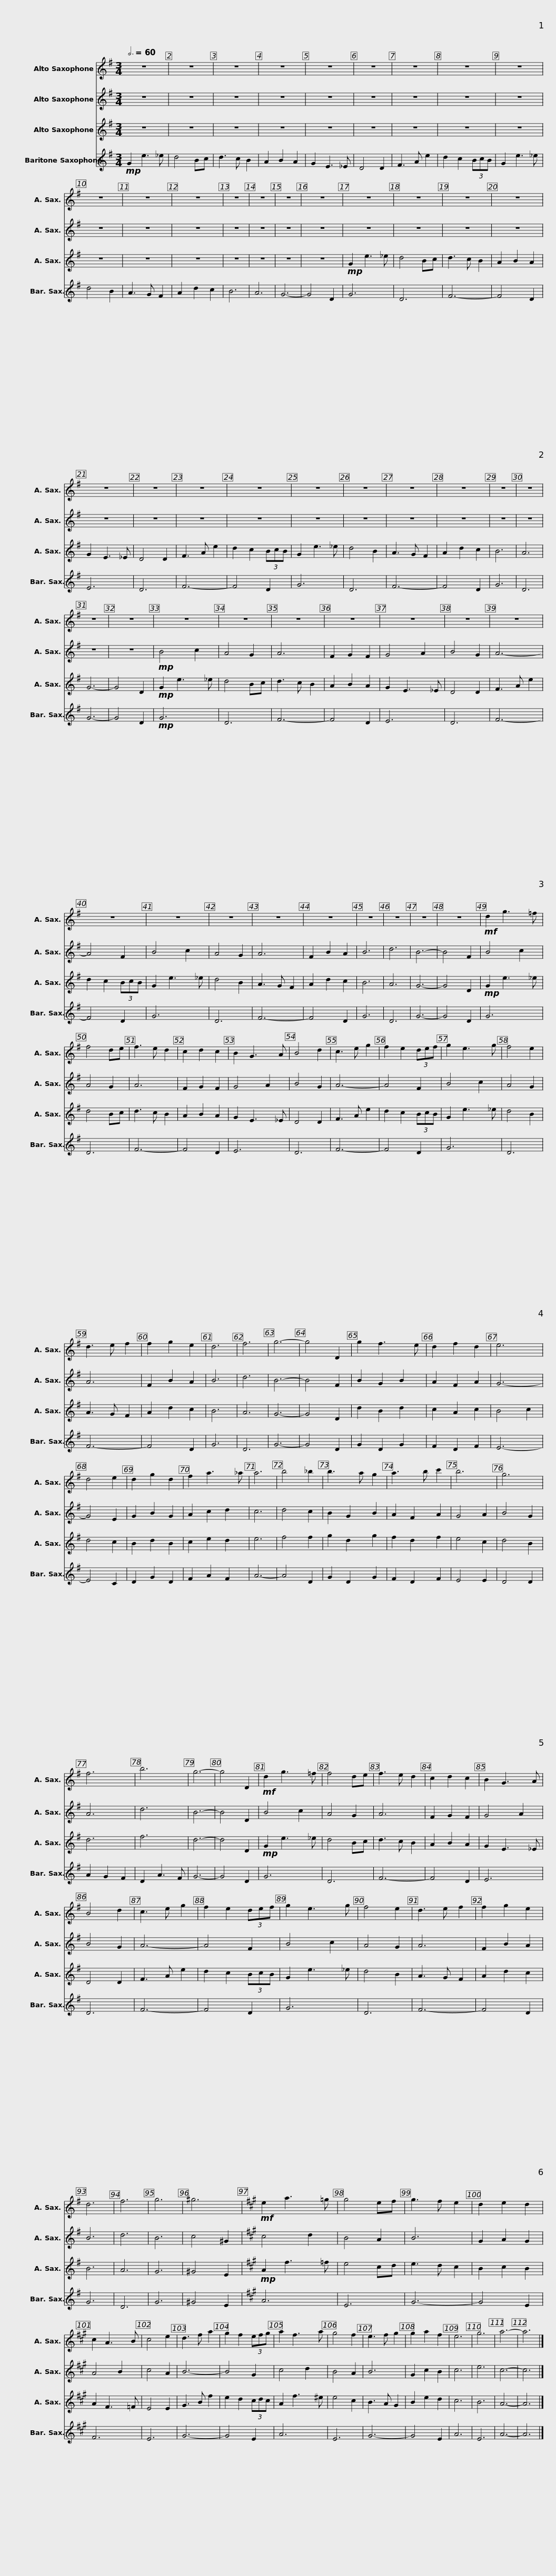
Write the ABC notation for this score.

X:1
%%score 1 2 3 4
L:1/8
Q:3/4=60
M:3/4
I:linebreak $
K:none
V:1 treble transpose=-9
V:2 treble transpose=-9
V:3 treble transpose=-9
V:4 treble transpose=-21
V:1
[K:G] z6 | z6 | z6 | z6 | z6 | %5
 z6 | z6 | z6 | z6 |$ z6 | %10
 z6 | z6 | z6 | z6 | z6 | %15
 z6 | z6 | z6 | z6 | z6 | %20
 z6 |$ z6 | z6 | z6 | z6 | %25
 z6 | z6 | z6 | z6 | z6 | %30
 z6 | z6 | z6 |$ z6 | z6 | %35
 z6 | z6 | z6 | z6 | z6 | %40
 z6 | z6 | z6 |$ z6 | z6 | %45
 z6 | z6 | z6 |!mf! d2 g3 =f | f4 de | %50
 f3 e d2 | c2 d2 c2 | B2 G3 A | B4 d2 | c3 e g2 |$ %55
 f2 e2 (3def | g2 e3 g | f4 e2 | d3 e f2 | f2 g2 e2 | %60
 d6 | f6 | g6- | g4 D2 | g2 f3 e | %65
 d2 f2 d2 | e6 |$ d4 e2 | d2 g2 d2 | f2 a3 _a | %70
 a6 | b4 _b2 | b3 a g2 | a3 b c'2 | b6 | %75
 g6 | f6 | b6 | g6- |$ g4 D2 | %80
!mf! d2 g3 =f | f4 de | f3 e d2 | c2 d2 c2 | B2 G3 A | %85
 B4 d2 | c3 e g2 | f2 e2 (3def | g2 e3 g | f4 e2 |$ %90
 d3 e f2 | f2 g2 e2 | d6 | f6 | g6 | %95
 ^g6 |[K:A]!mf! e2 a3 =g | g4 ef | g3 f e2 | d2 e2 d2 | %100
 c2 A3 B |$ c4 e2 | d3 f a2 | g2 f2 (3efg | a2 f3 a | %105
 g4 f2 | e3 f g2 | g2 a2 f2 | e6 | g6 | %110
 a6- | a6 |] %112
V:2
[K:G] z6 | z6 | z6 | z6 | z6 | %5
 z6 | z6 | z6 | z6 |$ z6 | %10
 z6 | z6 | z6 | z6 | z6 | %15
 z6 | z6 | z6 | z6 | z6 | %20
 z6 |$ z6 | z6 | z6 | z6 | %25
 z6 | z6 | z6 | z6 | z6 | %30
 z6 | z6 |!mp! B4 c2 |$ A4 G2 | A6 | %35
 F2 G2 F2 | G4 A2 | B4 G2 | A6- | A4 F2 | %40
 B4 c2 | A4 G2 | A6 |$ F2 B2 A2 | B6 | %45
 d6 | B6- | B4 F2 | B4 c2 | A4 G2 | %50
 A6 | F2 G2 F2 | G4 A2 | B4 G2 | A6- |$ %55
 A4 F2 | B4 c2 | A4 G2 | A6 | F2 B2 A2 | %60
 B6 | d6 | B6- | B4 F2 | B2 G2 B2 | %65
 A2 F2 A2 | G6- |$ G4 E2 | G2 B2 G2 | A2 c2 d2 | %70
 c6 | d4 c2 | B2 G2 B2 | A2 F2 A2 | G4 A2 | %75
 B4 G2 | A6 | d6 | B6- |$ B4 D2 | %80
 B4 c2 | A4 G2 | A6 | F2 G2 F2 | G4 A2 | %85
 B4 G2 | A6- | A4 F2 | B4 c2 | A4 G2 |$ %90
 A6 | F2 B2 A2 | B6 | d6 | B6 | %95
 c4 ^G2 |[K:A] c4 d2 | B4 A2 | B6 | G2 A2 G2 | %100
 A4 B2 |$ c4 A2 | B6- | B4 G2 | c4 d2 | %105
 B4 A2 | B6 | G2 c2 B2 | c6 | e6 | %110
 c6- | c6 |] %112
V:3
[K:G] z6 | z6 | z6 | z6 | z6 | %5
 z6 | z6 | z6 | z6 |$ z6 | %10
 z6 | z6 | z6 | z6 | z6 | %15
 z6 |!mp! G2 e3 _e | d4 Bc | d3 c B2 | A2 B2 A2 | %20
 G2 E3 _E |$ D4 D2 | F3 A e2 | d2 c2 (3BcB | G2 e3 _e | %25
 d4 B2 | A3 G F2 | A2 d2 c2 | B6 | A6 | %30
 G6- | G4 D2 |!mp! G2 e3 _e |$ d4 Bc | d3 c B2 | %35
 A2 B2 A2 | G2 E3 _E | D4 D2 | F3 A e2 | d2 c2 (3BcB | %40
 G2 e3 _e | d4 B2 | A3 G F2 |$ A2 d2 c2 | B6 | %45
 A6 | G6- | G4 D2 |!mp! G2 e3 _e | d4 Bc | %50
 d3 c B2 | A2 B2 A2 | G2 E3 _E | D4 D2 | F3 A e2 |$ %55
 d2 c2 (3BcB | G2 e3 _e | d4 B2 | A3 G F2 | A2 d2 c2 | %60
 B6 | A6 | G6- | G4 D2 | d2 B2 d2 | %65
 c2 A2 c2 | B4 c2 |$ d4 c2 | B2 d2 B2 | c2 e2 d2 | %70
 e6 | f4 f2 | g2 d2 g2 | f2 d2 f2 | e4 c2 | %75
 d4 B2 | d6 | f6 | d6- |$ d4 D2 | %80
!mp! G2 e3 _e | d4 Bc | d3 c B2 | A2 B2 A2 | G2 E3 _E | %85
 D4 D2 | F3 A e2 | d2 c2 (3BcB | G2 e3 _e | d4 B2 |$ %90
 A3 G F2 | A2 d2 c2 | B6 | A6 | G6 | %95
 ^G4 E2 |[K:A]!mp! A2 f3 =f | e4 cd | e3 d c2 | B2 c2 B2 | %100
 A2 F3 =F |$ E4 E2 | G3 B f2 | e2 d2 (3cdc | A2 f3 ^e | %105
 e4 c2 | B3 A G2 | B2 e2 d2 | c6 | B6 | %110
 A6- | A6 |] %112
V:4
[K:G]!mp! G2 e3 _e | d4 Bc | d3 c B2 | A2 B2 A2 | G2 E3 _E | %5
 D4 D2 | F3 A e2 | d2 c2 (3BcB | G2 e3 _e |$ d4 B2 | %10
 A3 G F2 | A2 d2 c2 | B6 | A6 | G6- | %15
 G4 D2 | G6 | D6 | F6- | F4 D2 | %20
 E6 |$ D6 | F6- | F4 D2 | G6 | %25
 D6 | F6- | F4 D2 | G6 | D6 | %30
 G6- | G4 D2 |!mp! G6 |$ D6 | F6- | %35
 F4 D2 | E6 | D6 | F6- | F4 D2 | %40
 G6 | D6 | F6- |$ F4 D2 | G6 | %45
 D6 | G6- | G4 D2 | G6 | D6 | %50
 F6- | F4 D2 | E6 | D6 | F6- |$ %55
 F4 D2 | G6 | D6 | F6- | F4 D2 | %60
 G6 | D6 | G6- | G4 D2 | G2 D2 G2 | %65
 F2 D2 F2 | E6- |$ E4 C2 | D2 G2 D2 | F2 A2 F2 | %70
 A6- | A4 D2 | G2 D2 G2 | F2 D2 F2 | E4 E2 | %75
 D4 D2 | A2 G2 F2 | D2 A3 F | G6- |$ G4 D2 | %80
 G6 | D6 | F6- | F4 D2 | E6 | %85
 D6 | F6- | F4 D2 | G6 | D6 |$ %90
 F6- | F4 D2 | G6 | D6 | G6 | %95
 ^G4 E2 |[K:A] A6 | E6 | G6- | G4 E2 | %100
 F6 |$ E6 | G6- | G4 E2 | A6 | %105
 E6 | G6- | G4 E2 | A6 | E6 | %110
 A6- | A6 |] %112
